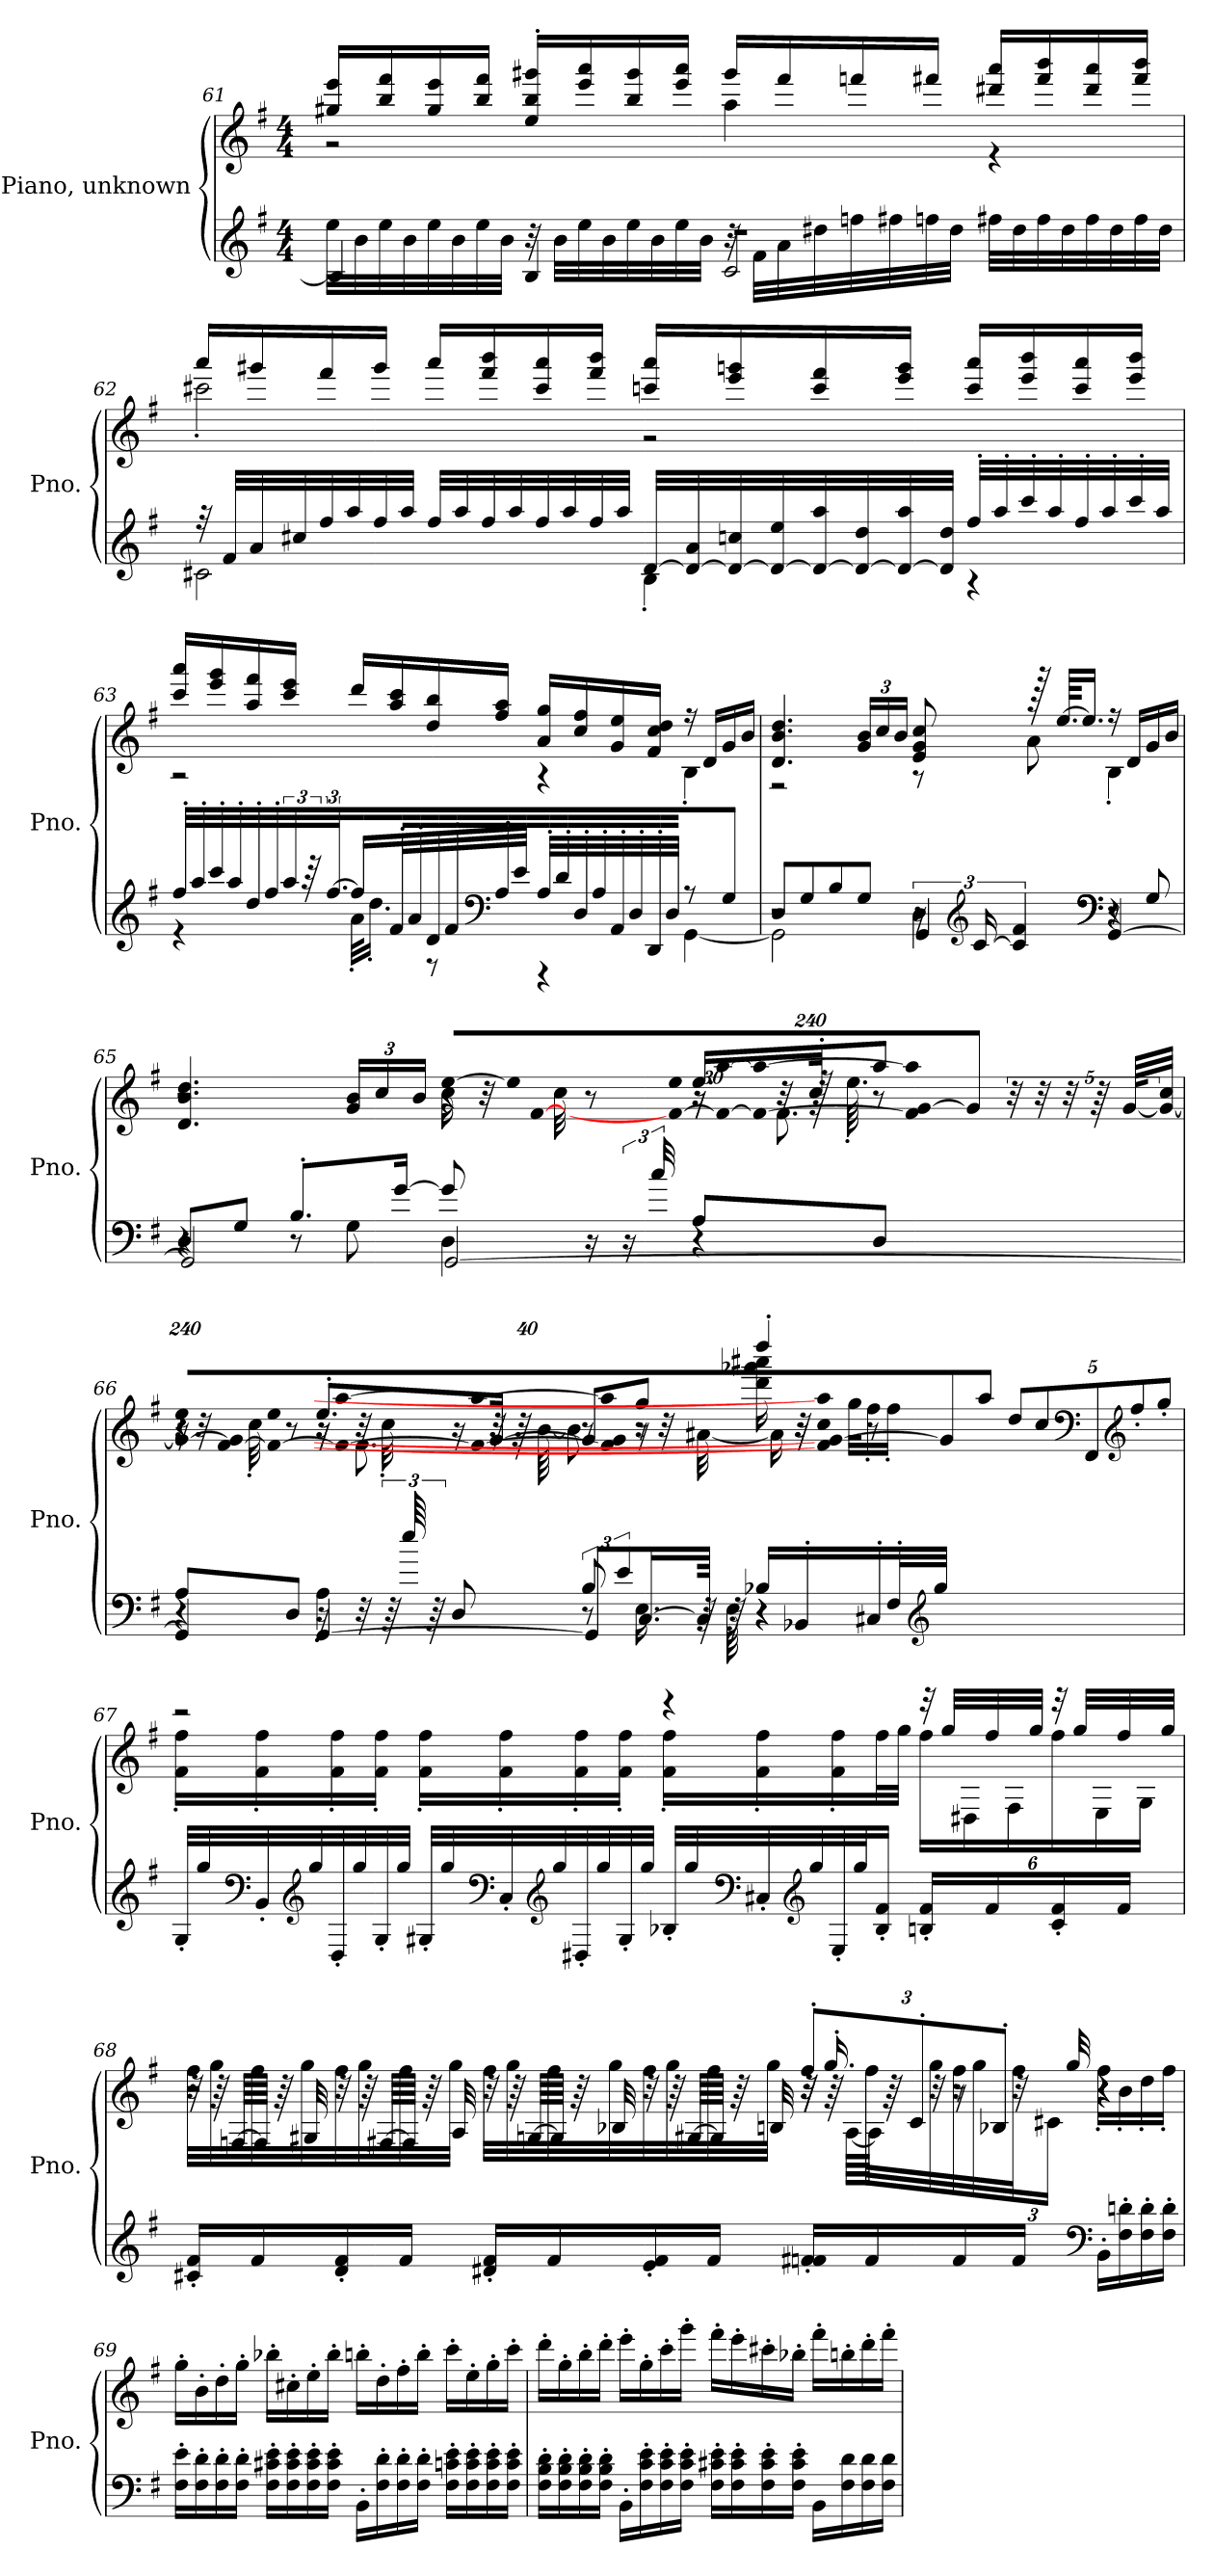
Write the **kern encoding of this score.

**kern	**kern
*part1	*part1
*staff2	*staff1
*I"Piano, unknown	*
*I'Pno.	*
!!LO:LB:g=z
*clefG2	*clefG2
*k[f#]	*k[f#]
*M4/4	*M4/4
=61	=61
*^	*^
*	*^	*	*
1r	32ee\LLL	4B/]	16gg#X/ 16eee/LL	2r
.	32b\	.	.	.
.	32ee\	.	16bb/ 16fff#/	.
.	32b\	.	.	.
.	32ee\	.	16gg#/ 16eee/	.
.	32b\	.	.	.
.	32ee\	.	16bb/ 16fff#/JJ	.
.	32b\JJJ	.	.	.
.	32r	4B/	16ee/' 16bb/' 16ggg#X/'LL	.
.	32b\LLL	.	.	.
.	32ee\	.	16eee/ 16aaa/	.
.	32b\	.	.	.
.	32ee\	.	16bb/ 16ggg#/	.
.	32b\	.	.	.
.	32ee\	.	16eee/ 16aaa/JJ	.
.	32b\JJJ	.	.	.
.	32r	2c/	16ggg#/LL	4aa\
.	32f#\LLL	.	.	.
.	32a\	.	16fff#/	.
.	32dd#X\	.	.	.
.	32ffn\	.	16fffn/	.
.	32ff#X\	.	.	.
.	32ffn\	.	16fff#X/JJ	.
.	32dd#\JJJ	.	.	.
.	32ff#X\LLL	.	16ddd#X/ 16aaa/LL	4r
.	32dd#\	.	.	.
.	32ff#\	.	16fff#/ 16bbb/	.
.	32dd#\	.	.	.
.	32ff#\	.	16ddd#/ 16aaa/	.
.	32dd#\	.	.	.
.	32ff#\	.	16fff#/ 16bbb/JJ	.
.	32dd#\JJJ	.	.	.
*	*v	*v	*	*
!!LO:PB:g=z	!!
=62	=62	=62	=62
32r	2c#X\	16aaa/LL	2ccc#X'\
32f#/LLL	.	.	.
32a/	.	16ggg#X/	.
32cc#X/	.	.	.
32ff#/	.	16fff#/	.
32aa/	.	.	.
32ff#/	.	16ggg#/JJ	.
32aa/JJJ	.	.	.
32ff#/LLL	.	16aaa/LL	.
32aa/	.	.	.
32ff#/	.	16fff#/ 16bbb/	.
32aa/	.	.	.
32ff#/	.	16ccc#/ 16aaa/	.
32aa/	.	.	.
32ff#/	.	16fff#/ 16bbb/JJ	.
32aa/JJJ	.	.	.
[32d/LLL	4B'\	16cccn/ 16aaa/LL	2r
32d/_ 32a/	.	.	.
32d/_ 32ccn/	.	16eee/ 16gggn/	.
32d/_ 32ee/	.	.	.
32d/_ 32aa/	.	16ccc/ 16fff#/	.
32d/_ 32dd/	.	.	.
32d/_ 32aa/	.	16eee/ 16ggg/JJ	.
32d/] 32dd/JJJ	.	.	.
32ff#'/LLL	4r	16ccc/ 16aaa/LL	.
32aa'/	.	.	.
32ccc'/	.	16eee/ 16bbb/	.
32aa'/	.	.	.
32ff#'/	.	16ccc/ 16aaa/	.
32aa'/	.	.	.
32ccc'/	.	16eee/ 16bbb/JJ	.
32aa/JJJ	.	.	.
!!LO:LB:g=z	!!
=63	=63	=63	=63
32ff#'/LLL	4r	16ccc/ 16aaa/LL	2r
32aa'/	.	.	.
32ccc'/	.	16eee/ 16ggg/	.
32aa'/	.	.	.
32dd'/	.	16aa/ 16fff#/	.
32ff#'/	.	.	.
48aa/JJJ	.	16ccc/ 16eee/JJ	.
96r	.	.	.
[48.ff#/	.	.	.
16ff#/LL]	32a'\KLL	16ddd/LL	.
.	16.dd'\JJ	.	.
32f#'/L	.	16aa/ 16ccc/	.
32a'/	.	.	.
32d'/	8r	16dd/ 16bb/	.
32f#'/	.	.	.
*clefF4	*	*	*
32A'/	.	16ff#/ 16aa/JJ	.
32e/JJJ	.	.	.
32A'/LLL	4r	16a/ 16gg/LL	4r
32d'/	.	.	.
32D'/	.	16cc/ 16ff#/	.
32A'/	.	.	.
32AA'/	.	16g/ 16ee/	.
32D'/	.	.	.
32DD'/	.	16f#/ 16cc/ 16dd/JJ	.
32D/JJJ	.	.	.
8r	[4GG\	16r	4B'\
.	.	16d/LL	.
8G/	.	16g/	.
.	.	16b/JJ	.
!!LO:LB:g=z	!!
=64	=64	=64	=64
*	*^	*	*
8D/L	2GG\]	2r	4.d/ 4.b/ 4.dd/	2r
8G/	.	.	.	.
8B/	.	.	.	.
*	*	*	*Xbrackettup	*
8G/J	.	.	24g/ 24b/LL	.
.	.	.	24cc/	.
.	.	.	24b/JJ	.
24r	4D\	4GG/	8e/ 8g/ 8cc/	8r
*clefG2	*	*	*	*
[24c/	.	.	.	.
6c/] 6f#/	.	.	.	.
.	.	.	128r	8a\
.	.	.	[64.ee/KKLL	.
.	.	.	16.ee/JJ]	.
*clefF4	*	*	*	*
8r	4r	[4GG/	16r	4B'\
.	.	.	16d/LL	.
8G/	.	.	16g/	.
.	.	.	16b/JJ	.
!!LO:LB:g=z
=65	=65	=65	=65	=65
*	*	*	*^	*^
8D/L	4r	2GG/]	2r	2r	4.d/ 4.b/ 4.dd/	2r
8G/J	.	.	.	.	.	.
8.B'/L	8r	.	.	.	.	.
.	8G\	.	.	.	24g/ 24b/LL	.
.	.	.	.	.	24cc/	.
[16g/Jk	.	.	.	.	.	.
.	.	.	.	.	24b/JJ	.
!	!	!	!	!	!LO:N:vis=16	!
8g/]	4D\	[2GG/	4r	16cc\	[1920%137ee/LL	4r
.	.	.	.	32r	.	.
!	!	!	!	!	!LO:N:vis=64	!
.	.	.	.	.	960%17ee/LL]	.
!	!	!	!	!	!LO:N:vis=64	!
.	.	.	.	.	[960%17f#/	.
.	.	.	.	32cc\	.	.
.	.	.	.	.	1920ryy	.
!	!	!	!	!	!LO:N:vis=64	!
.	.	.	.	.	960%17f#/_ 960%17ee/	.
!	!	!	!	!	!LO:N:vis=64	!
16r	.	.	.	8r	960%17f#/_ [960%17aa/JJ	.
!	!	!	!	!	!LO:N:vis=16	!
.	.	.	.	.	1920%137f#/_ 1920%137aa/_	.
24r	.	.	.	.	.	.
!	!	!	!	!	!LO:N:vis=32	!
.	.	.	.	.	640%23f#/] [640%23g/ 640%23aa/]JK	.
48cc/	.	.	.	.	.	.
8A/L	4r	.	16.ee/LL	16r	8g/J]	16r
.	.	.	.	32r	.	8.f#\
.	.	.	32cc'/JK	128r	.	.
.	.	.	.	64.ee'\	.	.
*	*	*	*	*	*brackettup	*
8D/J	.	.	8aa/J	8r	40r	.
.	.	.	.	.	40r	.
.	.	.	.	.	40r	.
.	.	.	.	.	80r	.
.	.	.	.	.	[80g/KLLL	.
.	.	.	.	.	40g/_ 40cc/JJJ	.
!!LO:LB:g=z	!!	!!	!!
=66	=66	=66	=66	=66	=66	=66
*	*	*	*	*	*Xbrackettup	*
!	!	!	!	!	!LO:N:vis=16	!
8A/L	4r	4GG/]	4r	16r	1920%137g/_ 1920%137ee/LL	4r
.	.	.	.	32r	.	.
!	!	!	!	!	!LO:N:vis=32	!
.	.	.	.	.	[640%23f#/ 640%23g/]L	.
.	.	.	.	32cc'\	.	.
!	!	!	!	!	!LO:N:vis=64	!
.	.	.	.	.	960%17f#/_ 960%17ee/L	.
!	!	!	!	!	!LO:N:vis=64	!
8D/J	.	.	.	8r	960%17f#/_ [960%17aa/JJ	.
!	!	!	!	!	!LO:N:vis=16	!
.	.	.	.	.	1920%137f#/_ 1920%137aa/_	.
!	!	!	!	!	!LO:N:vis=64	!
.	.	.	.	.	960%17f#/_ [960%17g/ 960%17aa/_LL	.
.	.	.	.	.	1920ryy	.
!	!	!	!	!	!LO:N:vis=64	!
.	.	.	.	.	960%17f#/] 960%17g/_ 960%17cc/ 960%17aa/]JJJ	.
16r	4A'\	[4GG/	8.ee'/L	16r	8g/]	16r
32r	.	.	.	32r	.	8.f#\
96r	.	.	.	32cc'\	.	.
96ee/	.	.	.	.	.	.
96r	.	.	.	.	.	.
8D/	.	.	.	16r	8aa/J	.
.	.	.	[16g/Jk	32r	.	.
.	.	.	.	64r	.	.
.	.	.	.	[64b\	.	.
12B/	8r	8GG/L]	8g/L]	8b\]	10dd/L	8r
6e/	.	.	.	.	.	.
.	.	.	.	.	10cc/	.
.	16.E\	[16.C/L	8gg/J	8r	.	16r
.	.	.	.	.	.	32r
*	*	*	*clefF4	*	*	*
.	.	.	.	.	10FF#/	.
.	64r	64C/JJkk]	.	.	.	[32C#X\
.	64E\	64r	.	.	.	.
16B-X/LL	4r	4r	4ff#'/	16f#\ 16b-X\ 16cc#X\	.	16C#\]
*	*	*	*clefG2	*	*	*
.	.	.	.	.	10ff#'/	.
16BB-X'/	.	.	.	32r	.	16r
.	.	.	.	32gg\KLL	.	.
16C#X'/	.	.	.	16ff#'\	.	8r
.	.	.	.	.	10gg'/J	.
32F#'/L	.	.	.	16ff#'\JJ	.	.
*clefG2	*	*	*	*	*	*
32gg/JJJ	.	.	.	.	.	.
*v	*v	*v	*	*	*	*
*	*	*v	*v	*v
!!LO:LB:g=z
=67	=67	=67
32G'/LLL	2r	16f#\' 16ff#\'LL
32gg/	.	.
*clefF4	*	*
32BB'/	.	16f#\' 16ff#\'
*clefG2	*	*
32gg/	.	.
32D'/	.	16f#\' 16ff#\'
32gg/	.	.
32G'/	.	16f#\' 16ff#\'JJ
32gg/JJJ	.	.
32G#X'/LLL	.	16f#\' 16ff#\'LL
32gg/	.	.
*clefF4	*	*
32C'/	.	16f#\' 16ff#\'
*clefG2	*	*
32gg/	.	.
32D#X'/	.	16f#\' 16ff#\'
32gg/	.	.
32G#'/	.	16f#\' 16ff#\'JJ
32gg/JJJ	.	.
32B-X'/LLL	4r	16f#\' 16ff#\'LL
32gg/	.	.
*clefF4	*	*
32C#X'/	.	16f#\' 16ff#\'
*clefG2	*	*
32gg/	.	.
32E'/	.	16f#\' 16ff#\'
32gg/J	.	.
16B-/' 16f#/'JJ	.	32ff#\L
.	.	32gg\JJJ
16Bn/' 16f#/'LL	32r	24ff#\LL
.	32gg/LLL	.
.	.	24D#X\
16f#/	32ff#/	.
.	.	24F#\
.	32gg/JJJ	.
16c/' 16f#/'	32r	24ff#\
.	32gg/LLL	.
.	.	24E\
16f#/JJ	32ff#/	.
.	.	24G\JJ
.	32gg/JJJ	.
!!LO:PB:g=z
=68	=68	=68
*	*^	*^
16c#X/' 16f#/'LL	2r	32ff#\LLL	32r	2r
.	.	32gg\	64r	.
.	.	.	[64Fn/LLLL	.
16f#/	.	32ff#\	64F/JJJJ]	.
.	.	.	64r	.
.	.	32gg\	32G#X/	.
16d/' 16f#/'	.	32ff#\	32r	.
.	.	32gg\	64r	.
.	.	.	[64F#X/LLLL	.
16f#/JJ	.	32ff#\	64F#/JJJJ]	.
.	.	.	64r	.
.	.	32gg\JJJ	32A/	.
16d#X/' 16f#/'LL	.	32ff#\LLL	32r	.
.	.	32gg\	64r	.
.	.	.	[64Gn/LLLL	.
16f#/	.	32ff#\	64G/JJJJ]	.
.	.	.	64r	.
.	.	32gg\	32B-X/	.
16e/' 16f#/'	.	32ff#\	32r	.
.	.	32gg\	64r	.
.	.	.	[64G#X/LLLL	.
16f#/JJ	.	32ff#\	64G#/JJJJ]	.
.	.	.	64r	.
.	.	32gg\JJJ	32Bn/	.
16fn/' 16f#X/'LL	32r	16r	12ff#'/L	32r
.	16.gg'/	.	.	64r
.	.	.	.	[64A\LLLL
16f#/	.	32ff#\LLL	.	64A\JJJJ]
.	.	.	.	64r
.	.	.	12c'/	.
.	.	32gg\	.	32r
16f#/	16r	32ff#\	.	8r
.	.	32gg\	.	.
.	.	.	12B-X'/J	.
16f#/JJ	32r	48ff#\J	.	.
.	.	24c#X\JJ	.	.
.	32gg/	.	.	.
*clefF4	*	*	*	*
16BB'\LL	4r	16ff#'\LL	4r	4r
16F#\' 16dn\'	.	16b'\	.	.
16F#\' 16d\'	.	16dd'\	.	.
16F#\' 16d\'JJ	.	16ff#'\JJ	.	.
*	*v	*v	*v	*v
!!LO:LB:g=z
=69	=69
16F#\' 16e\'LL	16gg'\LL
16F#\' 16d\'	16b'\
16F#\' 16d\'	16dd'\
16F#\' 16d\'JJ	16gg'\JJ
16F#\' 16c#X\' 16e\'LL	16bb-X'\LL
16F#\' 16c#\' 16e\'	16cc#X'\
16F#\' 16c#\' 16e\'	16ee'\
16F#\' 16c#\' 16e\'JJ	16bb-'\JJ
16BB'\LL	16bbn'\LL
16F#\' 16d\'	16dd'\
16F#\' 16d\'	16ff#'\
16F#\' 16d\'JJ	16bb'\JJ
16F#\' 16cn\' 16e\'LL	16ccc'\LL
16F#\' 16c\' 16e\'	16ee'\
16F#\' 16c\' 16e\'	16gg'\
16F#\' 16c\' 16e\'JJ	16ccc'\JJ
!!LO:LB:g=z
=70	=70
16F#\' 16B\' 16d\'LL	16ddd'\LL
16F#\' 16B\' 16d\'	16gg'\
16F#\' 16B\' 16d\'	16bb'\
16F#\' 16B\' 16d\'JJ	16ddd'\JJ
16BB'\LL	16eee'\LL
16F#\' 16c\' 16e\'	16gg'\
16F#\' 16c\' 16e\'	16ccc'\
16F#\' 16c\' 16e\'JJ	16ggg'\JJ
16F#\' 16c#X\' 16e\'LL	16fff#'\LL
16F#\' 16c#\' 16e\'	16eee'\
16F#\' 16c#\' 16e\'	16ccc#X'\
16F#\' 16c#\' 16e\'JJ	16bb-X'\JJ
16BB\LL	16fff#'\LL
16F#\ 16d\	16bbn'\
16F#\ 16d\	16ddd'\
16F#\ 16d\JJ	16fff#'\JJ
=	=
*-	*-
